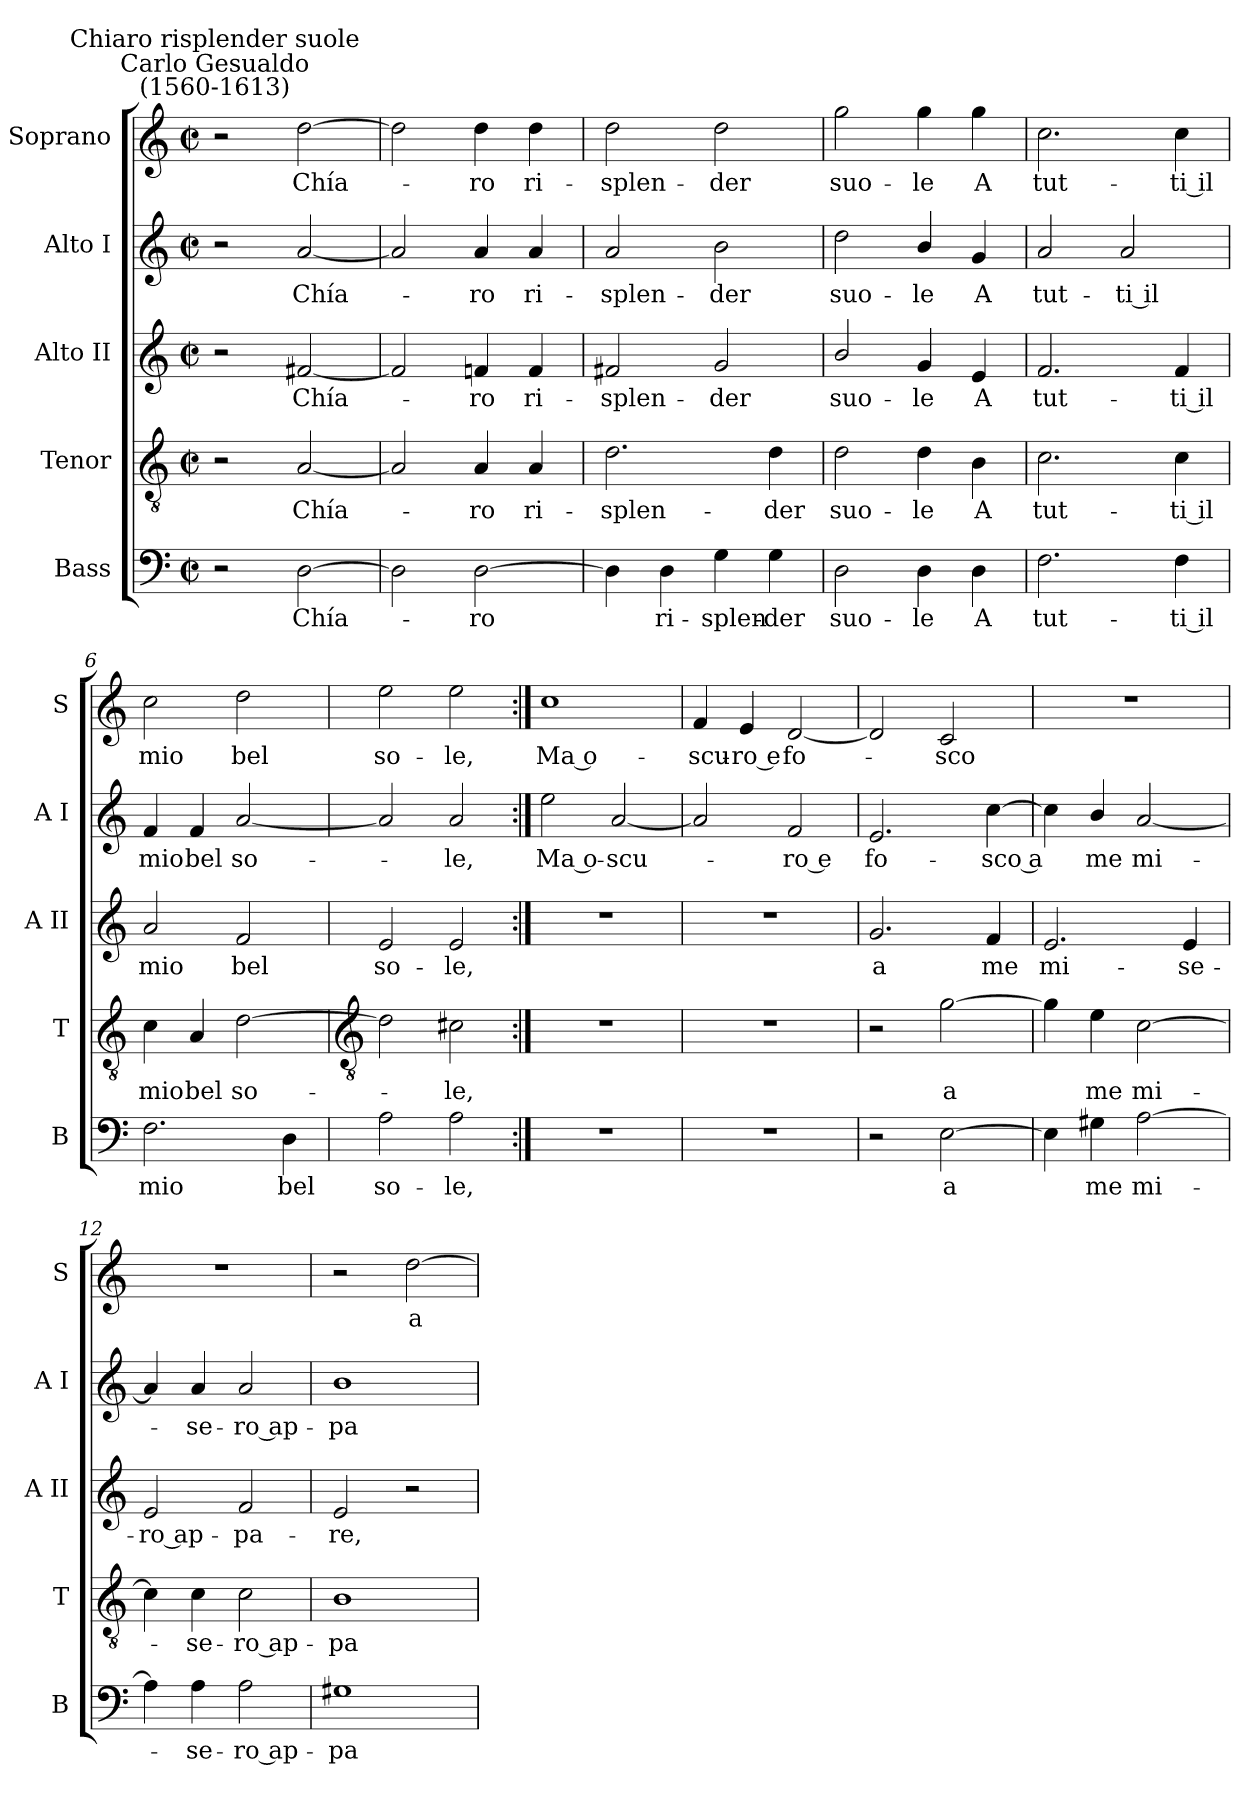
**kern	**text	**kern	**text	**kern	**text	**kern	**text	**kern	**text
*part5	*part5	*part4	*part4	*part3	*part3	*part2	*part2	*part1	*part1
*staff5	*staff5	*staff4	*staff4	*staff3	*staff3	*staff2	*staff2	*staff1	*staff1
*I"Bass	*	*I"Tenor	*	*I"Alto II	*	*I"Alto I	*	*I"Soprano	*
*I'B	*	*I'T	*	*I'A II	*	*I'A I	*	*I'S	*
*clefF4	*	*clefGv2	*	*clefG2	*	*clefG2	*	*clefG2	*
*k[]	*	*k[]	*	*k[]	*	*k[]	*	*k[]	*
*C:	*	*C:	*	*C:	*	*C:	*	*C:	*
*M2/2	*	*M2/2	*	*M2/2	*	*M2/2	*	*M2/2	*
*met(c|)	*	*met(c|)	*	*met(c|)	*	*met(c|)	*	*met(c|)	*
=1	=1	=1	=1	=1	=1	=1	=1	=1	=1
!	!	!	!	!	!	!	!	!LO:TX:a:cj:t=Carlo Gesualdo\n(1560-1613)	!
!	!	!	!	!	!	!	!	!LO:TX:a:cj:t=Chiaro risplender suole	!
2r	.	2r	.	2r	.	2r	.	2r	.
!	!LO:LY:b	!	!LO:LY:b	!	!LO:LY:b	!	!LO:LY:b	!	!LO:LY:b
[2D	Chía-	[2A	Chía-	[2f#X	Chía-	[2a	Chía-	[2dd	Chía-
=2	=2	=2	=2	=2	=2	=2	=2	=2	=2
2D]	.	2A]	.	2f#]	.	2a]	.	2dd]	.
!	!LO:LY:b	!	!LO:LY:b	!	!LO:LY:b	!	!LO:LY:b	!	!LO:LY:b
[2D	ro	4A	ro	4fn	ro	4a	ro	4dd	ro
!	!	!	!LO:LY:b	!	!LO:LY:b	!	!LO:LY:b	!	!LO:LY:b
.	.	4A	ri-	4f	ri-	4a	ri-	4dd	ri-
=3	=3	=3	=3	=3	=3	=3	=3	=3	=3
!	!	!	!LO:LY:b	!	!LO:LY:b	!	!LO:LY:b	!	!LO:LY:b
4D]	.	2.d	-splen-	2f#X	-splen-	2a	-splen-	2dd	-splen-
!	!LO:LY:b	!	!	!	!	!	!	!	!
4D	ri-	.	.	.	.	.	.	.	.
!	!LO:LY:b	!	!	!	!LO:LY:b	!	!LO:LY:b	!	!LO:LY:b
4G	-splen-	.	.	2g	-der	2b	-der	2dd	-der
!	!LO:LY:b	!	!LO:LY:b	!	!	!	!	!	!
4G	-der	4d	-der	.	.	.	.	.	.
=4	=4	=4	=4	=4	=4	=4	=4	=4	=4
!	!LO:LY:b	!	!LO:LY:b	!	!LO:LY:b	!	!LO:LY:b	!	!LO:LY:b
2D	suo-	2d	suo-	2b/	suo-	2dd	suo-	2gg	suo-
!	!LO:LY:b	!	!LO:LY:b	!	!LO:LY:b	!	!LO:LY:b	!	!LO:LY:b
4D	-le	4d	-le	4g	-le	4b/	-le	4gg	-le
!	!LO:LY:b	!	!LO:LY:b	!	!LO:LY:b	!	!LO:LY:b	!	!LO:LY:b
4D	A	4B	A	4e	A	4g	A	4gg	A
=5	=5	=5	=5	=5	=5	=5	=5	=5	=5
!	!LO:LY:b	!	!LO:LY:b	!	!LO:LY:b	!	!LO:LY:b	!	!LO:LY:b
2.F	tut-	2.c	tut-	2.f	tut-	2a	tut-	2.cc	tut-
!	!	!	!	!	!	!	!LO:LY:b	!	!
.	.	.	.	.	.	2a	-ti il	.	.
!	!LO:LY:b	!	!LO:LY:b	!	!LO:LY:b	!	!	!	!LO:LY:b
4F	-ti il	4c	-ti il	4f	-ti il	.	.	4cc	-ti il
=6	=6	=6	=6	=6	=6	=6	=6	=6	=6
!	!LO:LY:b	!	!LO:LY:b	!	!LO:LY:b	!	!LO:LY:b	!	!LO:LY:b
2.F	mio	4c	mio	2a	mio	4f	mio	2cc	mio
!	!	!	!LO:LY:b	!	!	!	!LO:LY:b	!	!
.	.	4A	bel	.	.	4f	bel	.	.
!	!	!	!LO:LY:b	!	!LO:LY:b	!	!LO:LY:b	!	!LO:LY:b
.	.	[2d	so-	2f	bel	[2a	so-	2dd	bel
!	!LO:LY:b	!	!	!	!	!	!	!	!
4D	bel	.	.	.	.	.	.	.	.
!!LO:LB:g=z
=7	=7	=7	=7	=7	=7	=7	=7	=7	=7
*	*	*clefGv2	*	*	*	*	*	*	*
!	!LO:LY:b	!	!	!	!LO:LY:b	!	!	!	!LO:LY:b
2A	so-	2d]	.	2e	so-	2a]	.	2ee	so-
!	!LO:LY:b	!	!LO:LY:b	!	!LO:LY:b	!	!LO:LY:b	!	!LO:LY:b
2A	-le,	2c#X	le,	2e	-le,	2a	le,	2ee	-le,
=8:|!	=8:|!	=8:|!	=8:|!	=8:|!	=8:|!	=8:|!	=8:|!	=8:|!	=8:|!
!	!	!	!	!	!	!	!LO:LY:b	!	!LO:LY:b
1r	.	1r	.	1r	.	2ee	Ma o-	1cc	Ma o-
!	!	!	!	!	!	!	!LO:LY:b	!	!
.	.	.	.	.	.	[2a	-scu-	.	.
=9	=9	=9	=9	=9	=9	=9	=9	=9	=9
!	!	!	!	!	!	!	!	!	!LO:LY:b
1r	.	1r	.	1r	.	2a]	.	4f	-scu-
!	!	!	!	!	!	!	!	!	!LO:LY:b
.	.	.	.	.	.	.	.	4e	-ro e
!	!	!	!	!	!	!	!LO:LY:b	!	!LO:LY:b
.	.	.	.	.	.	2f	ro e	[2d	fo-
=10	=10	=10	=10	=10	=10	=10	=10	=10	=10
!	!	!	!	!	!LO:LY:b	!	!LO:LY:b	!	!
2r	.	2r	.	2.g	a	2.e	fo-	2d]	.
!	!LO:LY:b	!	!LO:LY:b	!	!	!	!	!	!LO:LY:b
[2E	a	[2g	a	.	.	.	.	2c	sco
!	!	!	!	!	!LO:LY:b	!	!LO:LY:b	!	!
.	.	.	.	4f	me	[4cc	-sco a	.	.
=11	=11	=11	=11	=11	=11	=11	=11	=11	=11
!	!	!	!	!	!LO:LY:b	!	!	!	!
4E]	.	4g]	.	2.e	mi-	4cc]	.	1r	.
!	!LO:LY:b	!	!LO:LY:b	!	!	!	!LO:LY:b	!	!
4G#X	me	4e	me	.	.	4b/	me	.	.
!	!LO:LY:b	!	!LO:LY:b	!	!	!	!LO:LY:b	!	!
[2A	mi-	[2c	mi-	.	.	[2a	mi-	.	.
!	!	!	!	!	!LO:LY:b	!	!	!	!
.	.	.	.	4e	-se-	.	.	.	.
=12	=12	=12	=12	=12	=12	=12	=12	=12	=12
!	!	!	!	!	!LO:LY:b	!	!	!	!
4A]	.	4c]	.	2e	-ro ap-	4a]	.	1r	.
!	!LO:LY:b	!	!LO:LY:b	!	!	!	!LO:LY:b	!	!
4A	se-	4c	se-	.	.	4a	se-	.	.
!	!LO:LY:b	!	!LO:LY:b	!	!LO:LY:b	!	!LO:LY:b	!	!
2A	-ro ap-	2c	-ro ap-	2f	-pa-	2a	-ro ap-	.	.
=13	=13	=13	=13	=13	=13	=13	=13	=13	=13
!	!LO:LY:b	!	!LO:LY:b	!	!LO:LY:b	!	!LO:LY:b	!	!
1G#X	-pa-	1B	-pa-	2e	-re,	1b	-pa--	2r	.
!	!	!	!	!	!	!	!	!	!LO:LY:b
.	.	.	.	2r	.	.	.	[2dd	a
=	=	=	=	=	=	=	=	=	=
*-	*-	*-	*-	*-	*-	*-	*-	*-	*-
